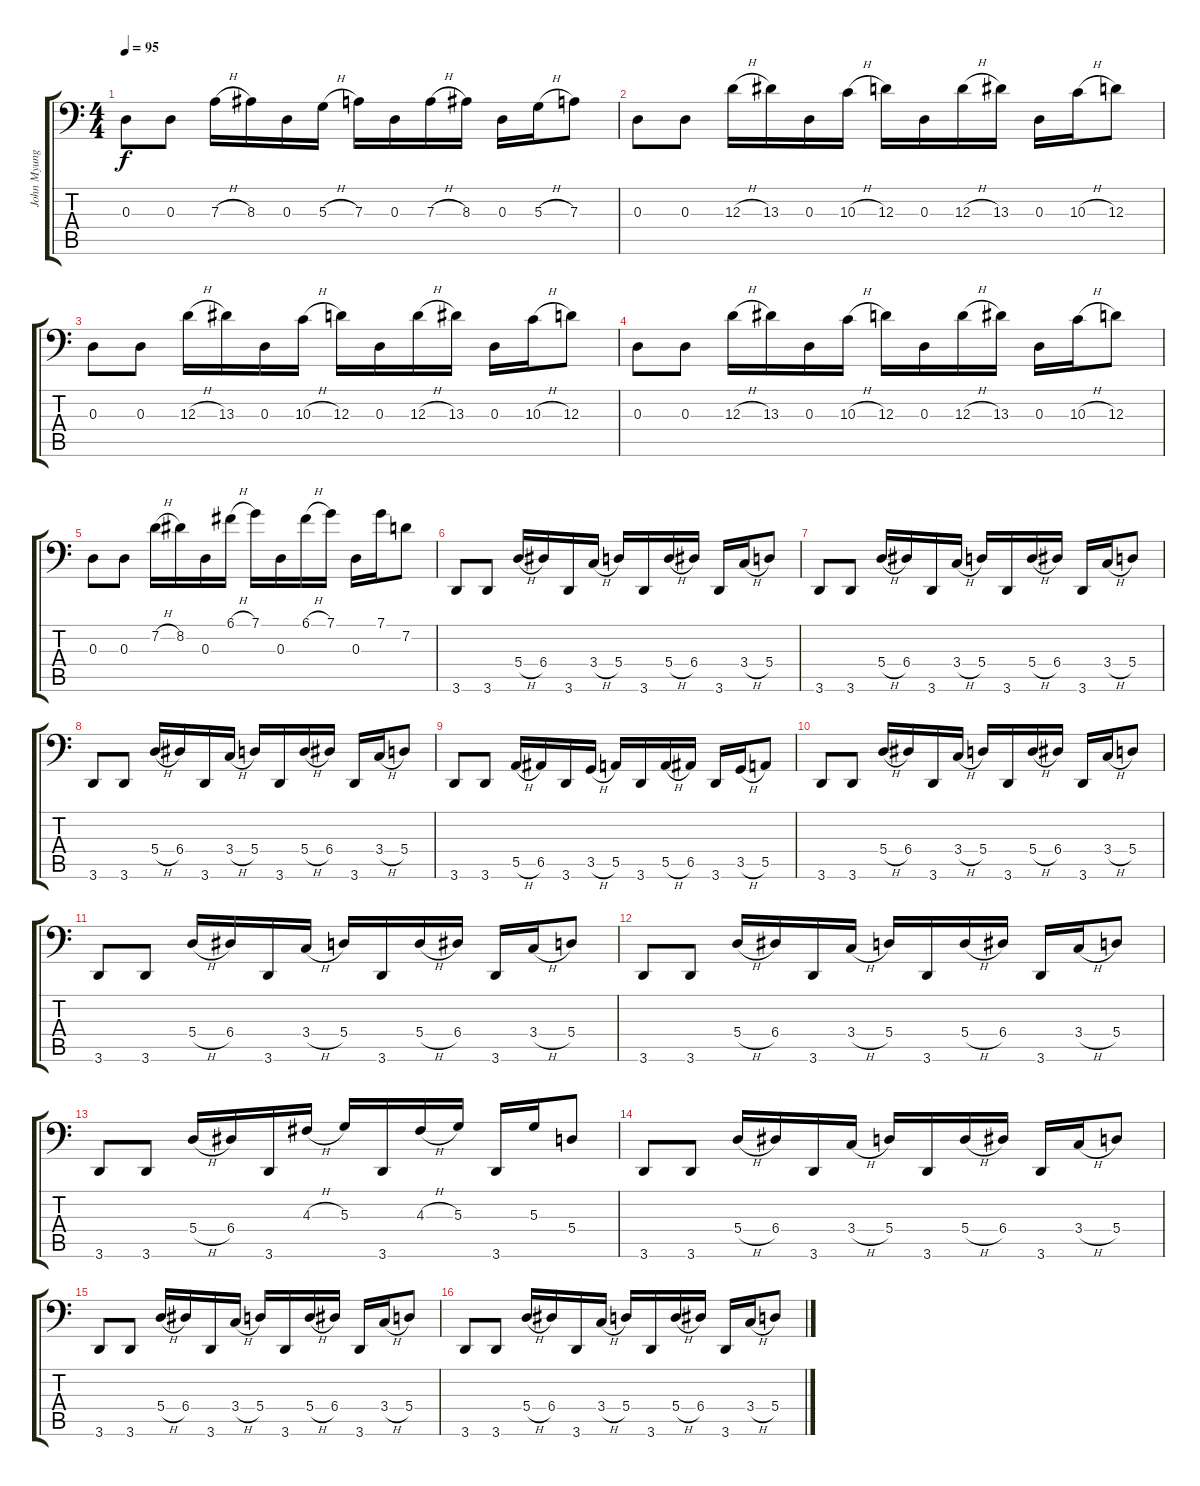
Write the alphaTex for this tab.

\track ("John Myung" "John Myung") {instrument electricbassfinger}
\staff {score tabs}
\tuning (C3 G2 D2 A1 E1 B0) {hide}
\ts (4 4)
\tempo 95
\clef f4
\ks c
0.3.8{dy f} 0.3.8 7.3{h}.16 8.3.16 0.3.16 5.3{h}.16 7.3.16 0.3.16 7.3{h}.16 8.3.16 0.3.16 5.3{h}.16 7.3.8 |
0.3.8 0.3.8 12.3{h}.16 13.3.16 0.3.16 10.3{h}.16 12.3.16 0.3.16 12.3{h}.16 13.3.16 0.3.16 10.3{h}.16 12.3.8 |
0.3.8 0.3.8 12.3{h}.16 13.3.16 0.3.16 10.3{h}.16 12.3.16 0.3.16 12.3{h}.16 13.3.16 0.3.16 10.3{h}.16 12.3.8 |
0.3.8 0.3.8 12.3{h}.16 13.3.16 0.3.16 10.3{h}.16 12.3.16 0.3.16 12.3{h}.16 13.3.16 0.3.16 10.3{h}.16 12.3.8 |
0.3.8 0.3.8 7.2{h}.16 8.2.16 0.3.16 6.1{h}.16 7.1.16 0.3.16 6.1{h}.16 7.1.16 0.3.16 7.1.16 7.2.8 |
3.6.8 3.6.8 5.4{h}.16 6.4.16 3.6.16 3.4{h}.16 5.4.16 3.6.16 5.4{h}.16 6.4.16 3.6.16 3.4{h}.16 5.4.8 |
3.6.8 3.6.8 5.4{h}.16 6.4.16 3.6.16 3.4{h}.16 5.4.16 3.6.16 5.4{h}.16 6.4.16 3.6.16 3.4{h}.16 5.4.8 |
3.6.8 3.6.8 5.4{h}.16 6.4.16 3.6.16 3.4{h}.16 5.4.16 3.6.16 5.4{h}.16 6.4.16 3.6.16 3.4{h}.16 5.4.8 |
3.6.8 3.6.8 5.5{h}.16 6.5.16 3.6.16 3.5{h}.16 5.5.16 3.6.16 5.5{h}.16 6.5.16 3.6.16 3.5{h}.16 5.5.8 |
3.6.8 3.6.8 5.4{h}.16 6.4.16 3.6.16 3.4{h}.16 5.4.16 3.6.16 5.4{h}.16 6.4.16 3.6.16 3.4{h}.16 5.4.8 |
3.6.8 3.6.8 5.4{h}.16 6.4.16 3.6.16 3.4{h}.16 5.4.16 3.6.16 5.4{h}.16 6.4.16 3.6.16 3.4{h}.16 5.4.8 |
3.6.8 3.6.8 5.4{h}.16 6.4.16 3.6.16 3.4{h}.16 5.4.16 3.6.16 5.4{h}.16 6.4.16 3.6.16 3.4{h}.16 5.4.8 |
3.6.8 3.6.8 5.4{h}.16 6.4.16 3.6.16 4.3{h}.16 5.3.16 3.6.16 4.3{h}.16 5.3.16 3.6.16 5.3.16 5.4.8 |
3.6.8 3.6.8 5.4{h}.16 6.4.16 3.6.16 3.4{h}.16 5.4.16 3.6.16 5.4{h}.16 6.4.16 3.6.16 3.4{h}.16 5.4.8 |
3.6.8 3.6.8 5.4{h}.16 6.4.16 3.6.16 3.4{h}.16 5.4.16 3.6.16 5.4{h}.16 6.4.16 3.6.16 3.4{h}.16 5.4.8 |
3.6.8 3.6.8 5.4{h}.16 6.4.16 3.6.16 3.4{h}.16 5.4.16 3.6.16 5.4{h}.16 6.4.16 3.6.16 3.4{h}.16 5.4.8
